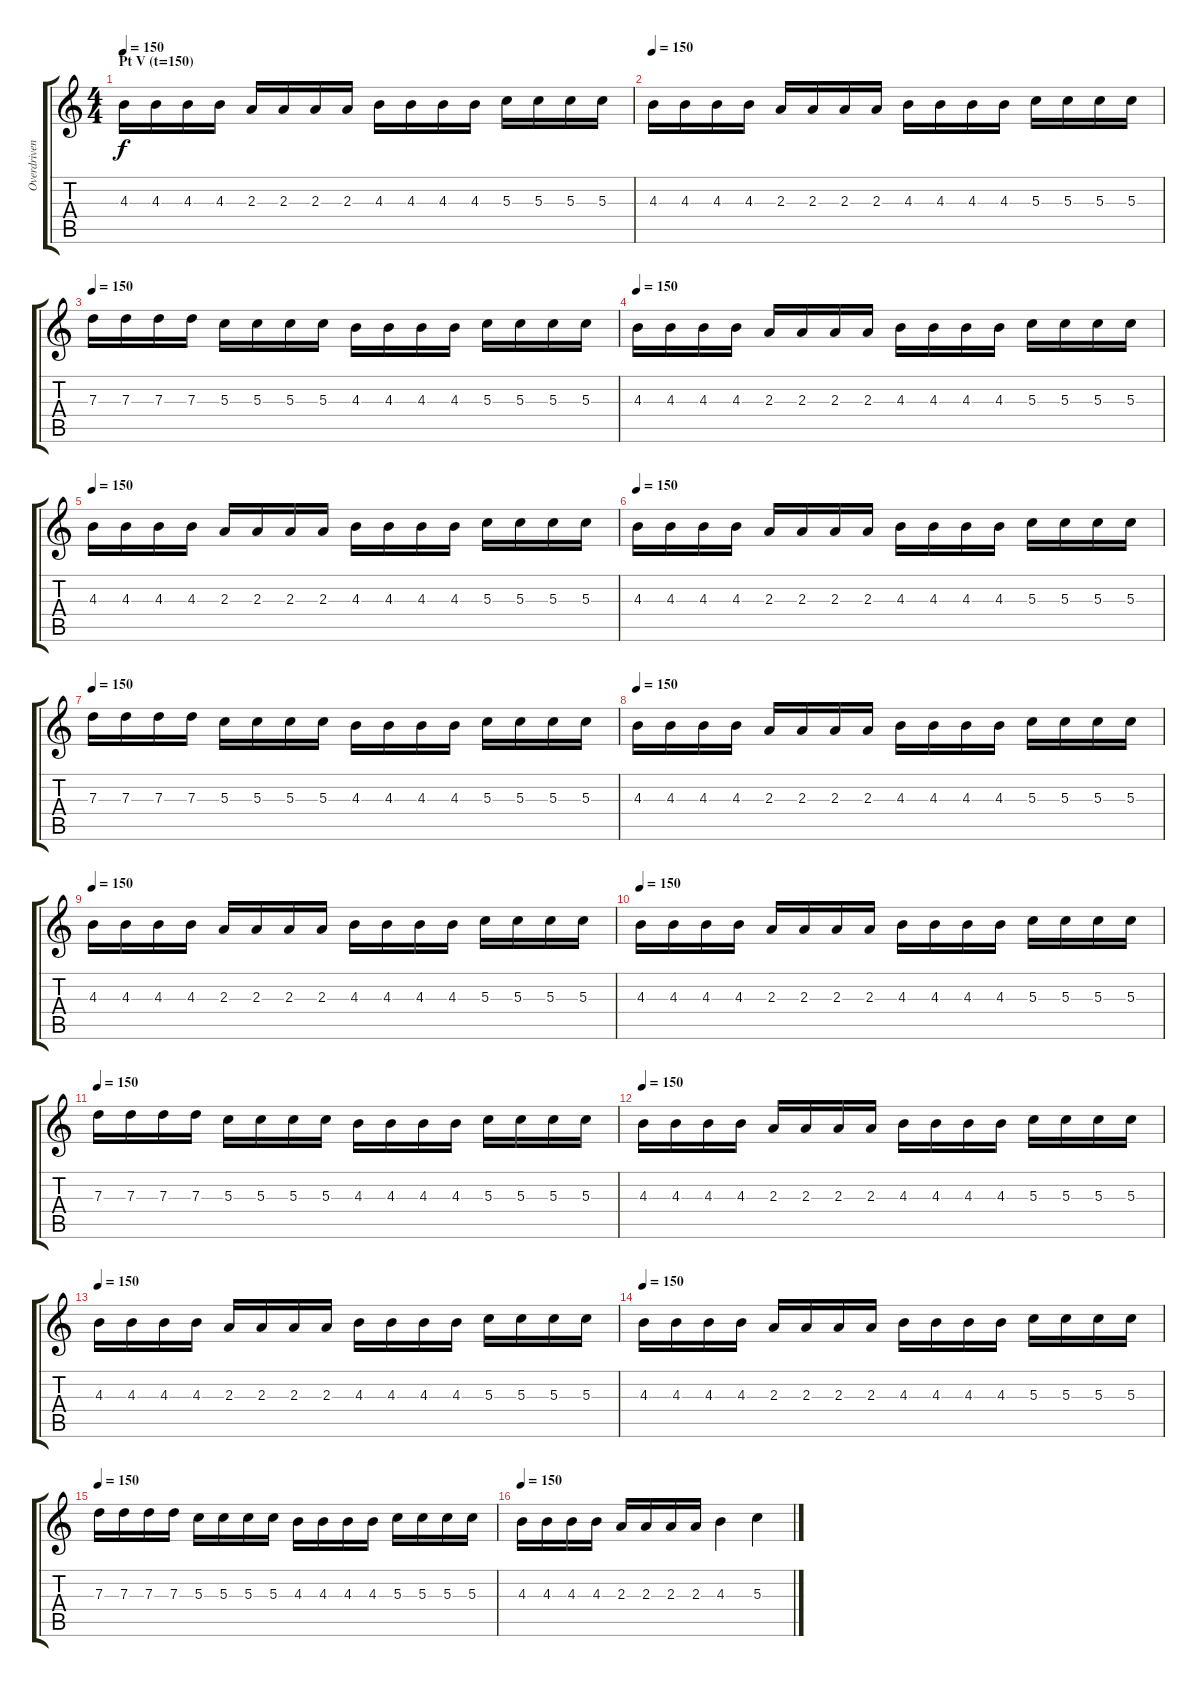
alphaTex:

\track ("Overdriven Guitar I" "Overdriven") {instrument overdrivenguitar}
\staff {score tabs}
\tuning (E4 B3 G3 D3 A2 E2) {hide}
\ts (4 4)
\section ("" "Pt V (t=150)")
\tempo 150
\clef g2
\ks c
4.3.16{dy f} 4.3.16 4.3.16 4.3.16 2.3.16 2.3.16 2.3.16 2.3.16 4.3.16 4.3.16 4.3.16 4.3.16 5.3.16 5.3.16 5.3.16 5.3.16 |
\tempo 150
4.3.16 4.3.16 4.3.16 4.3.16 2.3.16 2.3.16 2.3.16 2.3.16 4.3.16 4.3.16 4.3.16 4.3.16 5.3.16 5.3.16 5.3.16 5.3.16 |
\tempo 150
7.3.16 7.3.16 7.3.16 7.3.16 5.3.16 5.3.16 5.3.16 5.3.16 4.3.16 4.3.16 4.3.16 4.3.16 5.3.16 5.3.16 5.3.16 5.3.16 |
\tempo 150
4.3.16 4.3.16 4.3.16 4.3.16 2.3.16 2.3.16 2.3.16 2.3.16 4.3.16 4.3.16 4.3.16 4.3.16 5.3.16 5.3.16 5.3.16 5.3.16 |
\tempo 150
4.3.16 4.3.16 4.3.16 4.3.16 2.3.16 2.3.16 2.3.16 2.3.16 4.3.16 4.3.16 4.3.16 4.3.16 5.3.16 5.3.16 5.3.16 5.3.16 |
\tempo 150
4.3.16 4.3.16 4.3.16 4.3.16 2.3.16 2.3.16 2.3.16 2.3.16 4.3.16 4.3.16 4.3.16 4.3.16 5.3.16 5.3.16 5.3.16 5.3.16 |
\tempo 150
7.3.16 7.3.16 7.3.16 7.3.16 5.3.16 5.3.16 5.3.16 5.3.16 4.3.16 4.3.16 4.3.16 4.3.16 5.3.16 5.3.16 5.3.16 5.3.16 |
\tempo 150
4.3.16 4.3.16 4.3.16 4.3.16 2.3.16 2.3.16 2.3.16 2.3.16 4.3.16 4.3.16 4.3.16 4.3.16 5.3.16 5.3.16 5.3.16 5.3.16 |
\tempo 150
4.3.16 4.3.16 4.3.16 4.3.16 2.3.16 2.3.16 2.3.16 2.3.16 4.3.16 4.3.16 4.3.16 4.3.16 5.3.16 5.3.16 5.3.16 5.3.16 |
\tempo 150
4.3.16 4.3.16 4.3.16 4.3.16 2.3.16 2.3.16 2.3.16 2.3.16 4.3.16 4.3.16 4.3.16 4.3.16 5.3.16 5.3.16 5.3.16 5.3.16 |
\tempo 150
7.3.16 7.3.16 7.3.16 7.3.16 5.3.16 5.3.16 5.3.16 5.3.16 4.3.16 4.3.16 4.3.16 4.3.16 5.3.16 5.3.16 5.3.16 5.3.16 |
\tempo 150
4.3.16 4.3.16 4.3.16 4.3.16 2.3.16 2.3.16 2.3.16 2.3.16 4.3.16 4.3.16 4.3.16 4.3.16 5.3.16 5.3.16 5.3.16 5.3.16 |
\tempo 150
4.3.16 4.3.16 4.3.16 4.3.16 2.3.16 2.3.16 2.3.16 2.3.16 4.3.16 4.3.16 4.3.16 4.3.16 5.3.16 5.3.16 5.3.16 5.3.16 |
\tempo 150
4.3.16 4.3.16 4.3.16 4.3.16 2.3.16 2.3.16 2.3.16 2.3.16 4.3.16 4.3.16 4.3.16 4.3.16 5.3.16 5.3.16 5.3.16 5.3.16 |
\tempo 150
7.3.16 7.3.16 7.3.16 7.3.16 5.3.16 5.3.16 5.3.16 5.3.16 4.3.16 4.3.16 4.3.16 4.3.16 5.3.16 5.3.16 5.3.16 5.3.16 |
\tempo 150
4.3.16 4.3.16 4.3.16 4.3.16 2.3.16 2.3.16 2.3.16 2.3.16 4.3.4 5.3.4
